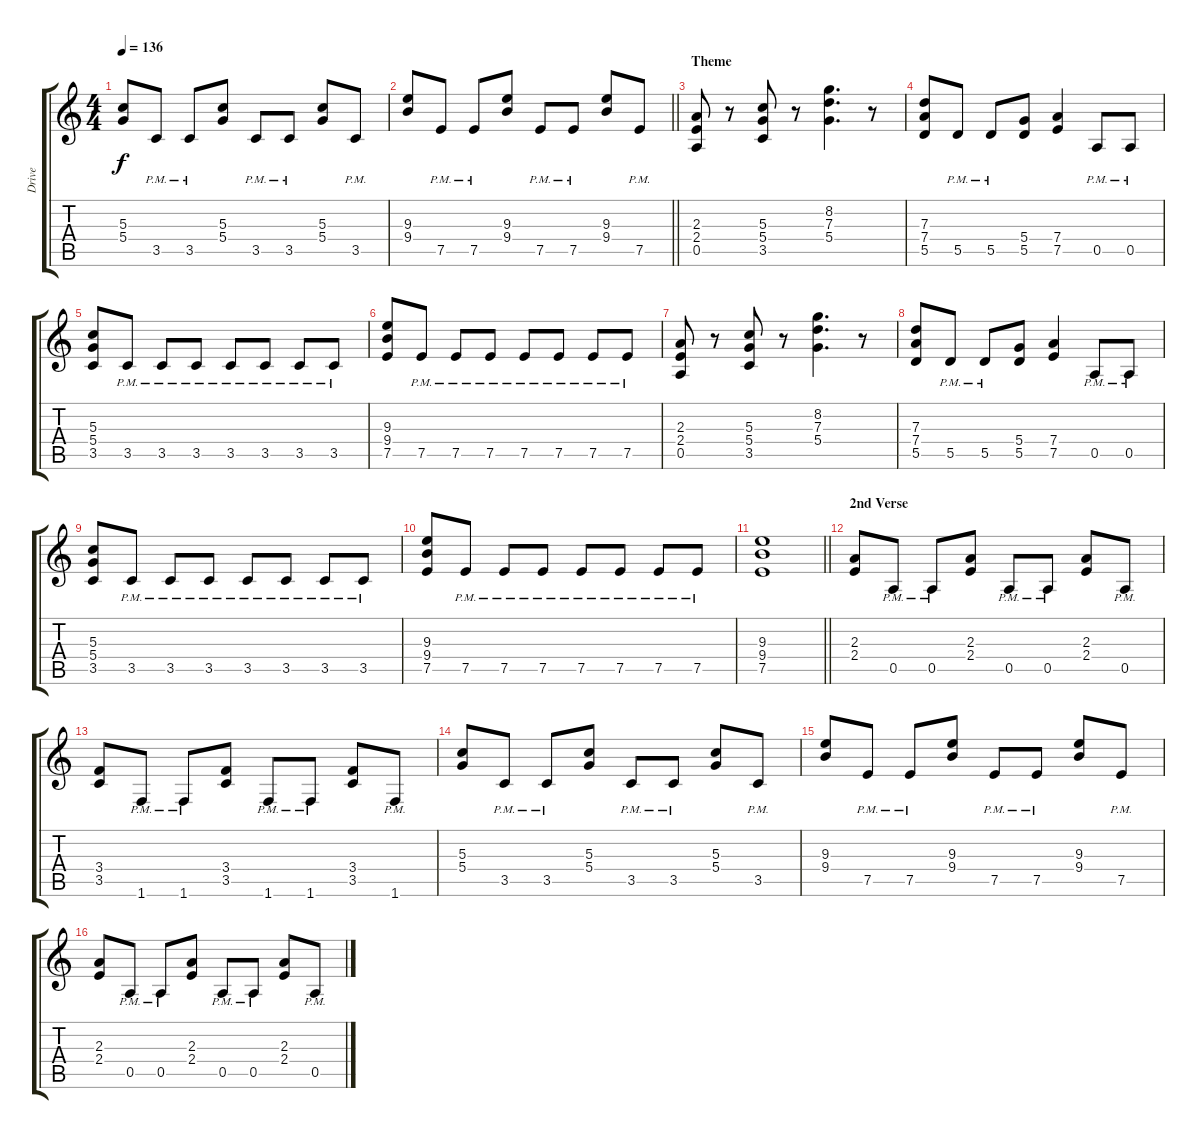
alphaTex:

\track ("Drive" "Drive") {instrument distortionguitar}
\staff {score tabs}
\tuning (E4 B3 G3 D3 A2 E2) {hide}
\ts (4 4)
\tempo 136
\clef g2
\ks c
(5.3 5.4).8{dy f} 3.5{pm}.8 3.5{pm}.8 (5.3 5.4).8 3.5{pm}.8 3.5{pm}.8 (5.3 5.4).8 3.5{pm}.8 |
\barLineRight lightlight
(9.3 9.4).8 7.5{pm}.8 7.5{pm}.8 (9.3 9.4).8 7.5{pm}.8 7.5{pm}.8 (9.3 9.4).8 7.5{pm}.8 |
\section ("" "Theme")
(2.3 2.4 0.5).8 r.8 (5.3 5.4 3.5).8 r.8 (8.2 7.3 5.4).4{d} r.8 |
(7.3 7.4 5.5).8 5.5{pm}.8 5.5{pm}.8 (5.4 5.5).8 (7.4 7.5).4 0.5{pm}.8 0.5{pm}.8 |
(5.3 5.4 3.5).8 3.5{pm}.8 3.5{pm}.8 3.5{pm}.8 3.5{pm}.8 3.5{pm}.8 3.5{pm}.8 3.5{pm}.8 |
(9.3 9.4 7.5).8 7.5{pm}.8 7.5{pm}.8 7.5{pm}.8 7.5{pm}.8 7.5{pm}.8 7.5{pm}.8 7.5{pm}.8 |
(2.3 2.4 0.5).8 r.8 (5.3 5.4 3.5).8 r.8 (8.2 7.3 5.4).4{d} r.8 |
(7.3 7.4 5.5).8 5.5{pm}.8 5.5{pm}.8 (5.4 5.5).8 (7.4 7.5).4 0.5{pm}.8 0.5{pm}.8 |
(5.3 5.4 3.5).8 3.5{pm}.8 3.5{pm}.8 3.5{pm}.8 3.5{pm}.8 3.5{pm}.8 3.5{pm}.8 3.5{pm}.8 |
(9.3 9.4 7.5).8 7.5{pm}.8 7.5{pm}.8 7.5{pm}.8 7.5{pm}.8 7.5{pm}.8 7.5{pm}.8 7.5{pm}.8 |
\barLineRight lightlight
(9.3 9.4 7.5).1 |
\section ("" "2nd Verse")
(2.3 2.4).8 0.5{pm}.8 0.5{pm}.8 (2.3 2.4).8 0.5{pm}.8 0.5{pm}.8 (2.3 2.4).8 0.5{pm}.8 |
(3.4 3.5).8 1.6{pm}.8 1.6{pm}.8 (3.4 3.5).8 1.6{pm}.8 1.6{pm}.8 (3.4 3.5).8 1.6{pm}.8 |
(5.3 5.4).8 3.5{pm}.8 3.5{pm}.8 (5.3 5.4).8 3.5{pm}.8 3.5{pm}.8 (5.3 5.4).8 3.5{pm}.8 |
(9.3 9.4).8 7.5{pm}.8 7.5{pm}.8 (9.3 9.4).8 7.5{pm}.8 7.5{pm}.8 (9.3 9.4).8 7.5{pm}.8 |
(2.3 2.4).8 0.5{pm}.8 0.5{pm}.8 (2.3 2.4).8 0.5{pm}.8 0.5{pm}.8 (2.3 2.4).8 0.5{pm}.8
